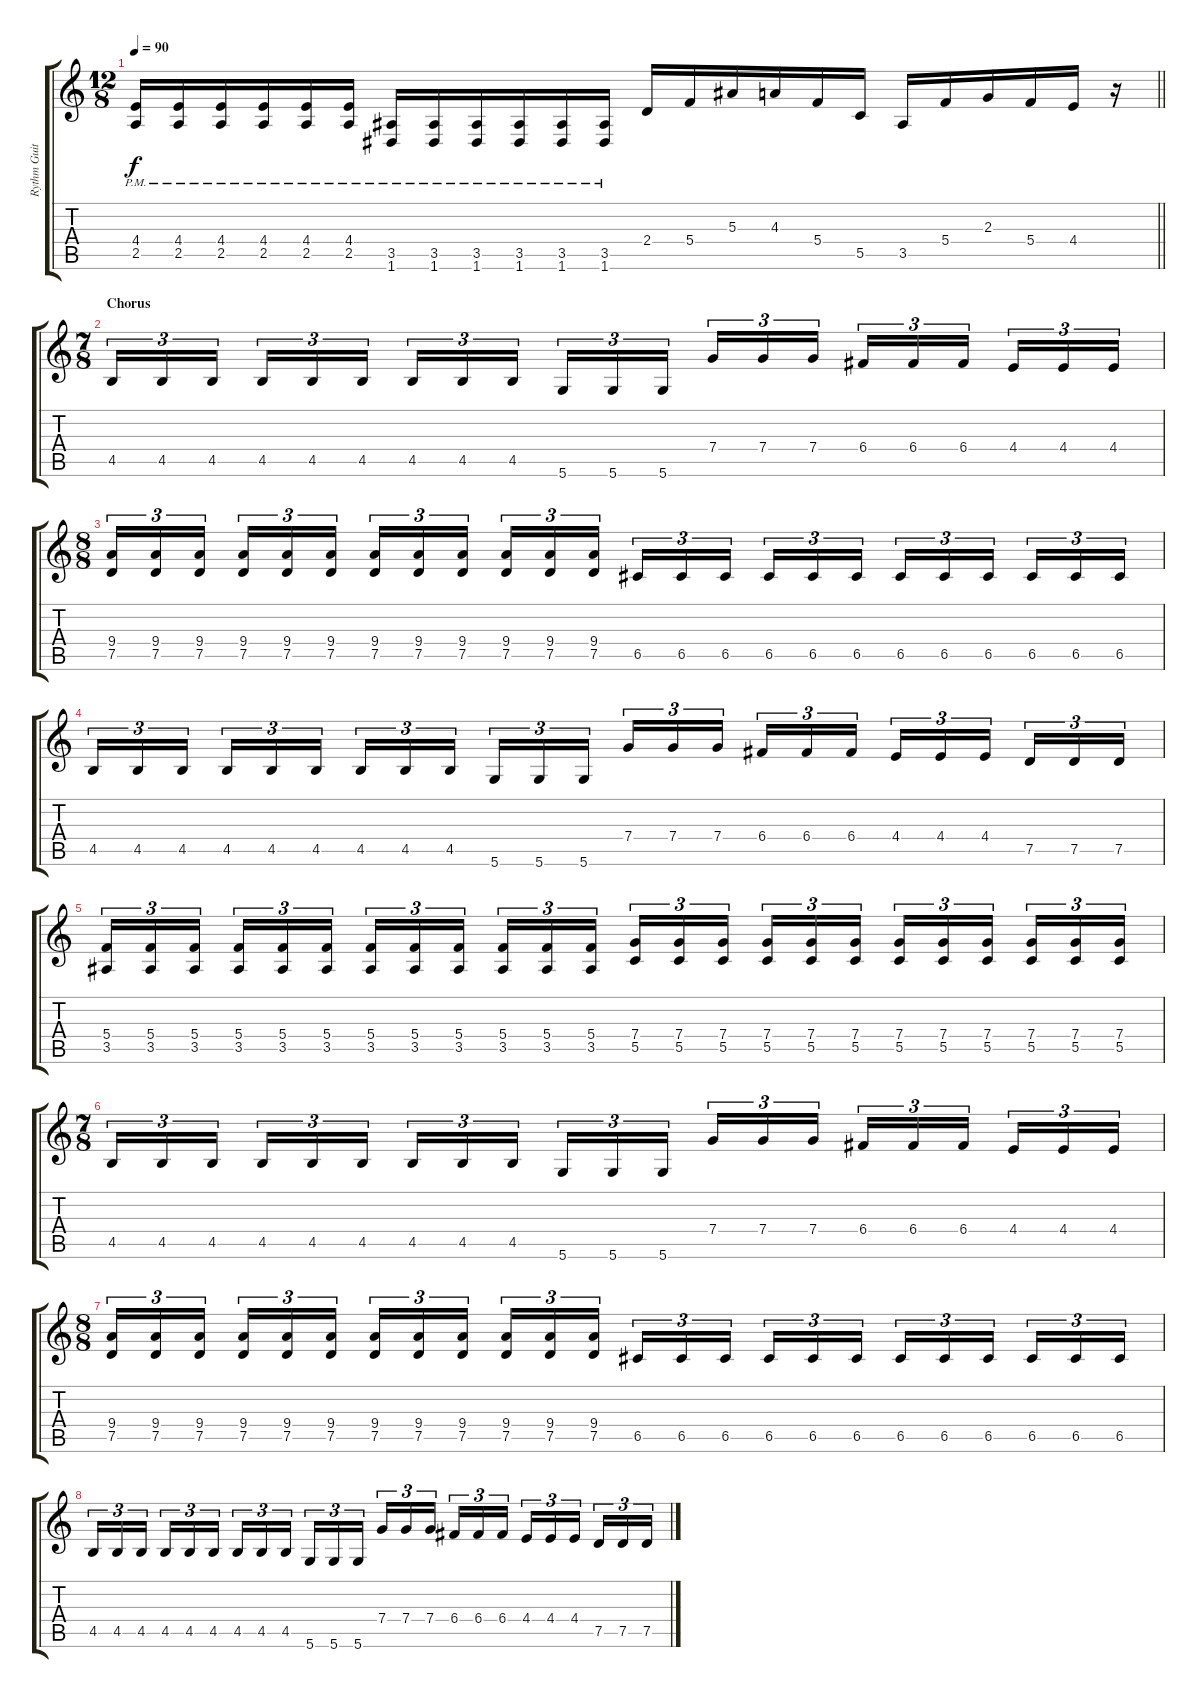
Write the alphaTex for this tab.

\track ("Rythm Guitar" "Rythm Guit") {instrument distortionguitar}
\staff {score tabs}
\tuning (D4 A3 F3 C3 G2 D2) {hide}
\ts (12 8)
\tempo 90
\clef g2
\barLineRight lightlight
\ks c
(4.4{pm} 2.5{pm}).16{dy f} (4.4{pm} 2.5{pm}).16 (4.4{pm} 2.5{pm}).16 (4.4{pm} 2.5{pm}).16 (4.4{pm} 2.5{pm}).16 (4.4{pm} 2.5{pm}).16 (3.5{pm} 1.6{pm}).16 (3.5{pm} 1.6{pm}).16 (3.5{pm} 1.6{pm}).16 (3.5{pm} 1.6{pm}).16 (3.5{pm} 1.6{pm}).16 (3.5{pm} 1.6{pm}).16 2.4.16 5.4.16 5.3.16 4.3.16 5.4.16 5.5.16 3.5.16 5.4.16 2.3.16 5.4.16 4.4.16 r.16 |
\ts (7 8)
\section ("" "Chorus")
4.5.16{tu (3 2)} 4.5.16{tu (3 2)} 4.5.16{tu (3 2)} 4.5.16{tu (3 2)} 4.5.16{tu (3 2)} 4.5.16{tu (3 2)} 4.5.16{tu (3 2)} 4.5.16{tu (3 2)} 4.5.16{tu (3 2)} 5.6.16{tu (3 2)} 5.6.16{tu (3 2)} 5.6.16{tu (3 2)} 7.4.16{tu (3 2)} 7.4.16{tu (3 2)} 7.4.16{tu (3 2)} 6.4.16{tu (3 2)} 6.4.16{tu (3 2)} 6.4.16{tu (3 2)} 4.4.16{tu (3 2)} 4.4.16{tu (3 2)} 4.4.16{tu (3 2)} |
\ts (8 8)
(9.4 7.5).16{tu (3 2)} (9.4 7.5).16{tu (3 2)} (9.4 7.5).16{tu (3 2)} (9.4 7.5).16{tu (3 2)} (9.4 7.5).16{tu (3 2)} (9.4 7.5).16{tu (3 2)} (9.4 7.5).16{tu (3 2)} (9.4 7.5).16{tu (3 2)} (9.4 7.5).16{tu (3 2)} (9.4 7.5).16{tu (3 2)} (9.4 7.5).16{tu (3 2)} (9.4 7.5).16{tu (3 2)} 6.5.16{tu (3 2)} 6.5.16{tu (3 2)} 6.5.16{tu (3 2)} 6.5.16{tu (3 2)} 6.5.16{tu (3 2)} 6.5.16{tu (3 2)} 6.5.16{tu (3 2)} 6.5.16{tu (3 2)} 6.5.16{tu (3 2)} 6.5.16{tu (3 2)} 6.5.16{tu (3 2)} 6.5.16{tu (3 2)} |
4.5.16{tu (3 2)} 4.5.16{tu (3 2)} 4.5.16{tu (3 2)} 4.5.16{tu (3 2)} 4.5.16{tu (3 2)} 4.5.16{tu (3 2)} 4.5.16{tu (3 2)} 4.5.16{tu (3 2)} 4.5.16{tu (3 2)} 5.6.16{tu (3 2)} 5.6.16{tu (3 2)} 5.6.16{tu (3 2)} 7.4.16{tu (3 2)} 7.4.16{tu (3 2)} 7.4.16{tu (3 2)} 6.4.16{tu (3 2)} 6.4.16{tu (3 2)} 6.4.16{tu (3 2)} 4.4.16{tu (3 2)} 4.4.16{tu (3 2)} 4.4.16{tu (3 2)} 7.5.16{tu (3 2)} 7.5.16{tu (3 2)} 7.5.16{tu (3 2)} |
(5.4 3.5).16{tu (3 2)} (5.4 3.5).16{tu (3 2)} (5.4 3.5).16{tu (3 2)} (5.4 3.5).16{tu (3 2)} (5.4 3.5).16{tu (3 2)} (5.4 3.5).16{tu (3 2)} (5.4 3.5).16{tu (3 2)} (5.4 3.5).16{tu (3 2)} (5.4 3.5).16{tu (3 2)} (5.4 3.5).16{tu (3 2)} (5.4 3.5).16{tu (3 2)} (5.4 3.5).16{tu (3 2)} (7.4 5.5).16{tu (3 2)} (7.4 5.5).16{tu (3 2)} (7.4 5.5).16{tu (3 2)} (7.4 5.5).16{tu (3 2)} (7.4 5.5).16{tu (3 2)} (7.4 5.5).16{tu (3 2)} (7.4 5.5).16{tu (3 2)} (7.4 5.5).16{tu (3 2)} (7.4 5.5).16{tu (3 2)} (7.4 5.5).16{tu (3 2)} (7.4 5.5).16{tu (3 2)} (7.4 5.5).16{tu (3 2)} |
\ts (7 8)
4.5.16{tu (3 2)} 4.5.16{tu (3 2)} 4.5.16{tu (3 2)} 4.5.16{tu (3 2)} 4.5.16{tu (3 2)} 4.5.16{tu (3 2)} 4.5.16{tu (3 2)} 4.5.16{tu (3 2)} 4.5.16{tu (3 2)} 5.6.16{tu (3 2)} 5.6.16{tu (3 2)} 5.6.16{tu (3 2)} 7.4.16{tu (3 2)} 7.4.16{tu (3 2)} 7.4.16{tu (3 2)} 6.4.16{tu (3 2)} 6.4.16{tu (3 2)} 6.4.16{tu (3 2)} 4.4.16{tu (3 2)} 4.4.16{tu (3 2)} 4.4.16{tu (3 2)} |
\ts (8 8)
(9.4 7.5).16{tu (3 2)} (9.4 7.5).16{tu (3 2)} (9.4 7.5).16{tu (3 2)} (9.4 7.5).16{tu (3 2)} (9.4 7.5).16{tu (3 2)} (9.4 7.5).16{tu (3 2)} (9.4 7.5).16{tu (3 2)} (9.4 7.5).16{tu (3 2)} (9.4 7.5).16{tu (3 2)} (9.4 7.5).16{tu (3 2)} (9.4 7.5).16{tu (3 2)} (9.4 7.5).16{tu (3 2)} 6.5.16{tu (3 2)} 6.5.16{tu (3 2)} 6.5.16{tu (3 2)} 6.5.16{tu (3 2)} 6.5.16{tu (3 2)} 6.5.16{tu (3 2)} 6.5.16{tu (3 2)} 6.5.16{tu (3 2)} 6.5.16{tu (3 2)} 6.5.16{tu (3 2)} 6.5.16{tu (3 2)} 6.5.16{tu (3 2)} |
4.5.16{tu (3 2)} 4.5.16{tu (3 2)} 4.5.16{tu (3 2)} 4.5.16{tu (3 2)} 4.5.16{tu (3 2)} 4.5.16{tu (3 2)} 4.5.16{tu (3 2)} 4.5.16{tu (3 2)} 4.5.16{tu (3 2)} 5.6.16{tu (3 2)} 5.6.16{tu (3 2)} 5.6.16{tu (3 2)} 7.4.16{tu (3 2)} 7.4.16{tu (3 2)} 7.4.16{tu (3 2)} 6.4.16{tu (3 2)} 6.4.16{tu (3 2)} 6.4.16{tu (3 2)} 4.4.16{tu (3 2)} 4.4.16{tu (3 2)} 4.4.16{tu (3 2)} 7.5.16{tu (3 2)} 7.5.16{tu (3 2)} 7.5.16{tu (3 2)}
